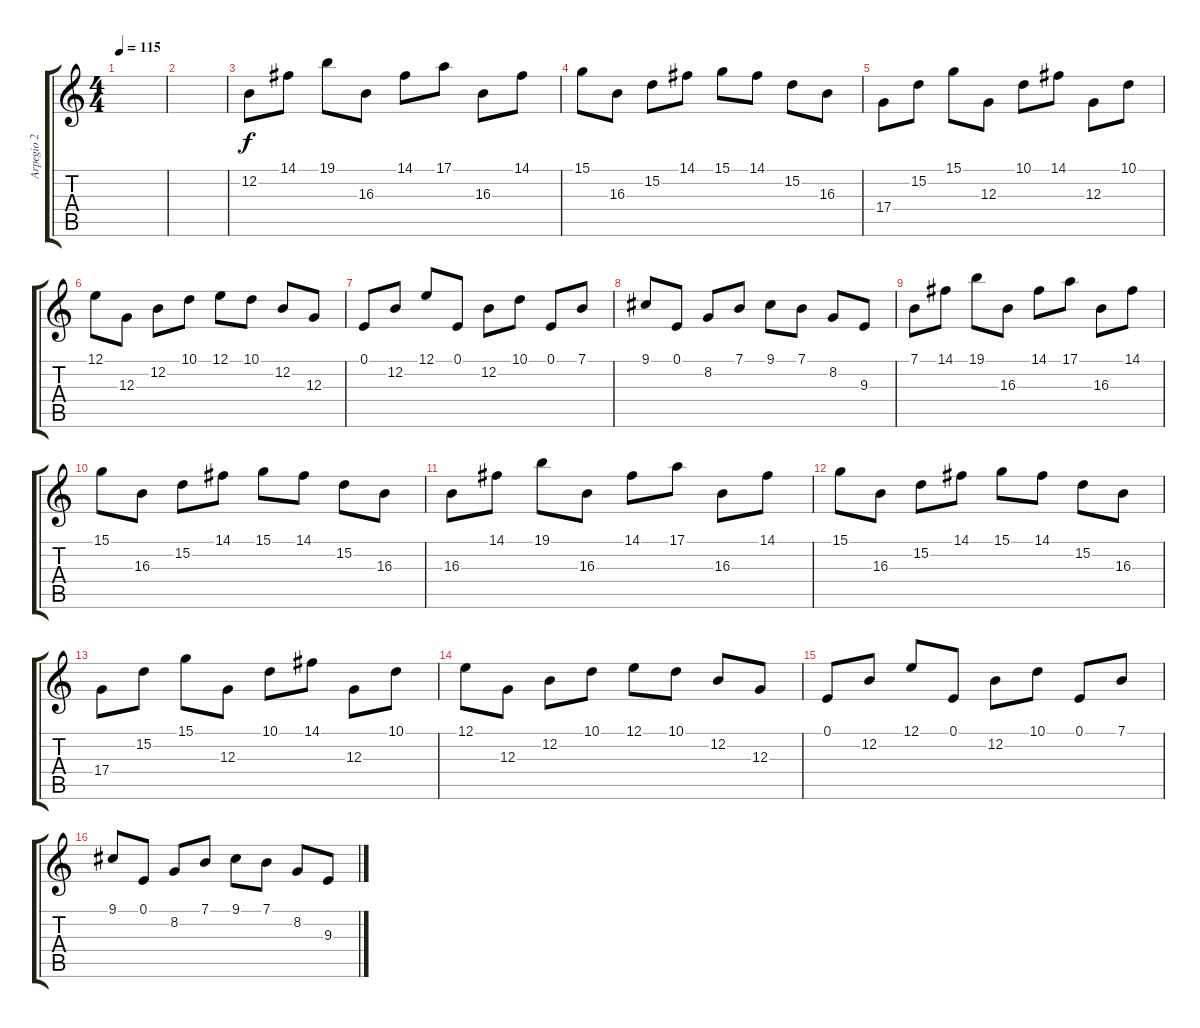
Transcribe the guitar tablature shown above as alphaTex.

\track ("Arpegio 2" "Arpegio 2") {instrument orchestralharp}
\staff {score tabs}
\tuning (E4 B3 G3 D3 A2 E2) {hide}
\ts (4 4)
\tempo 115
\clef g2
\ks c
|
|
12.2.8 14.1.8 19.1.8 16.3.8 14.1.8 17.1.8 16.3.8 14.1.8 |
15.1.8 16.3.8 15.2.8 14.1.8 15.1.8 14.1.8 15.2.8 16.3.8 |
17.4.8 15.2.8 15.1.8 12.3.8 10.1.8 14.1.8 12.3.8 10.1.8 |
12.1.8 12.3.8 12.2.8 10.1.8 12.1.8 10.1.8 12.2.8 12.3.8 |
0.1.8 12.2.8 12.1.8 0.1.8 12.2.8 10.1.8 0.1.8 7.1.8 |
9.1.8 0.1.8 8.2.8 7.1.8 9.1.8 7.1.8 8.2.8 9.3.8 |
7.1.8 14.1.8 19.1.8 16.3.8 14.1.8 17.1.8 16.3.8 14.1.8 |
15.1.8 16.3.8 15.2.8 14.1.8 15.1.8 14.1.8 15.2.8 16.3.8 |
16.3.8 14.1.8 19.1.8 16.3.8 14.1.8 17.1.8 16.3.8 14.1.8 |
15.1.8 16.3.8 15.2.8 14.1.8 15.1.8 14.1.8 15.2.8 16.3.8 |
17.4.8 15.2.8 15.1.8 12.3.8 10.1.8 14.1.8 12.3.8 10.1.8 |
12.1.8 12.3.8 12.2.8 10.1.8 12.1.8 10.1.8 12.2.8 12.3.8 |
0.1.8 12.2.8 12.1.8 0.1.8 12.2.8 10.1.8 0.1.8 7.1.8 |
9.1.8 0.1.8 8.2.8 7.1.8 9.1.8 7.1.8 8.2.8 9.3.8
